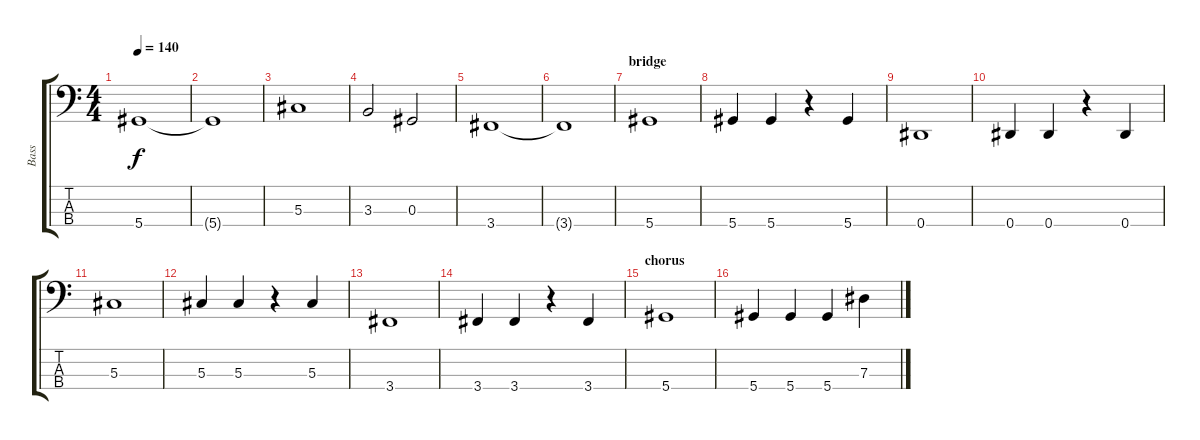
\track ("Bass" "Bass") {instrument fretlessbass}
\staff {score tabs}
\tuning (Gb2 Db2 Ab1 Eb1) {hide}
\ts (4 4)
\tempo 140
\clef f4
\ks c
5.4.1{dy f} |
5.4{t}.1 |
5.3.1 |
3.3.2 0.3.2 |
3.4.1 |
3.4{t}.1 |
\section ("" "bridge")
5.4.1 |
5.4.4 5.4.4 r.4 5.4.4 |
0.4.1 |
0.4.4 0.4.4 r.4 0.4.4 |
5.3.1 |
5.3.4 5.3.4 r.4 5.3.4 |
3.4.1 |
3.4.4 3.4.4 r.4 3.4.4 |
\section ("" "chorus")
5.4.1 |
5.4.4 5.4.4 5.4.4 7.3.4
